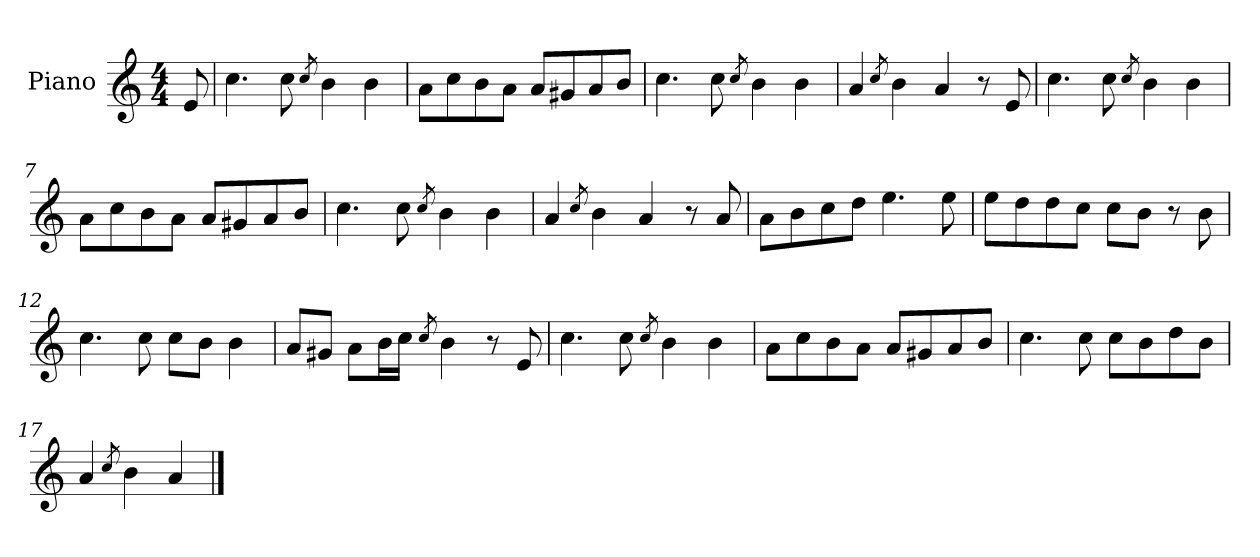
**kern
*part1
*staff1
*I"Piano
*I'Pno.
*clefG2
*k[]
*M4/4
=1
8e/
=2
4.cc\
8cc\
8qcc/
4b\
4b\
=3
8a\L
8cc\
8b\
8a\J
8a/L
8g#X/
8a/
8b/J
=4
4.cc\
8cc\
8qcc/
4b\
4b\
=5
4a/
8qcc/
4b\
4a/
8r
8e/
=6
4.cc\
8cc\
8qcc/
4b\
4b\
=7
8a\L
8cc\
8b\
8a\J
8a/L
8g#X/
8a/
8b/J
=8
4.cc\
8cc\
8qcc/
4b\
4b\
=9
4a/
8qcc/
4b\
4a/
8r
8a/
=10
8a\L
8b\
8cc\
8dd\J
4.ee\
8ee\
=11
8ee\L
8dd\
8dd\
8cc\J
8cc\L
8b\J
8r
8b\
=12
4.cc\
8cc\
8cc\L
8b\J
4b\
=13
8a/L
8g#X/J
8a\L
16b\L
16cc\JJ
8qcc/
4b\
8r
8e/
=14
4.cc\
8cc\
8qcc/
4b\
4b\
=15
8a\L
8cc\
8b\
8a\J
8a/L
8g#X/
8a/
8b/J
=16
4.cc\
8cc\
8cc\L
8b\
8dd\
8b\J
=17
4a/
8qcc/
4b\
4a/
==
*-
